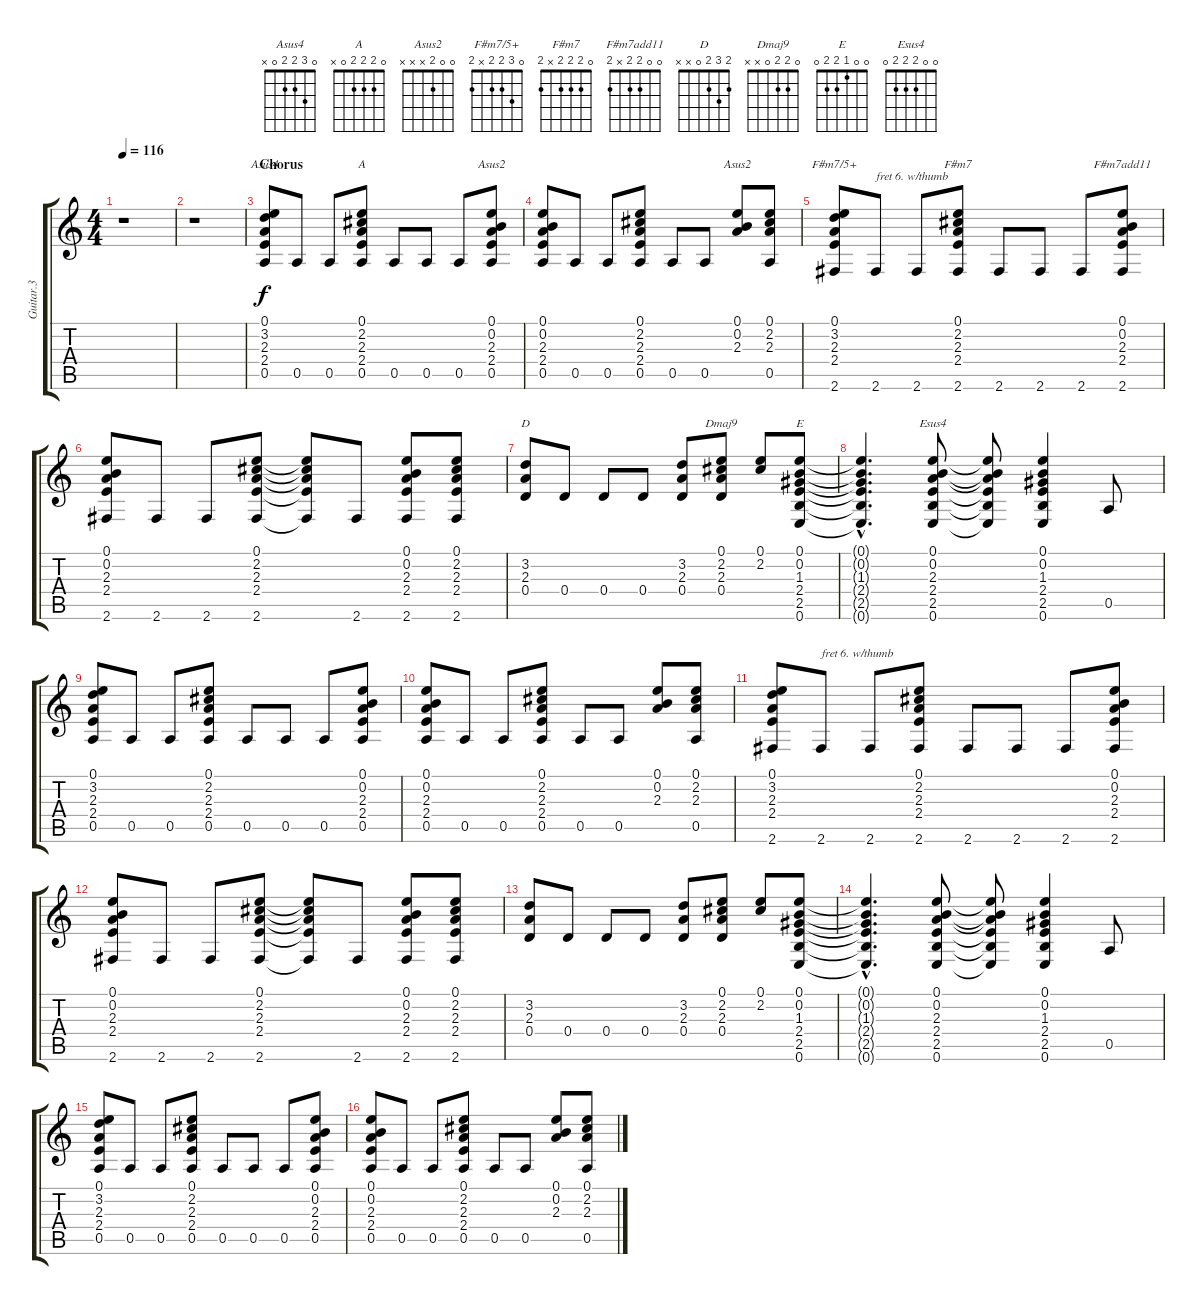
\track ("Guitar.3" "Guitar.3") {instrument acousticguitarsteel}
\staff {score tabs}
\tuning (E4 B3 G3 D3 A2 E2) {hide}
\chord ("Asus4" 0 3 2 2 0 x)
\chord ("A" 0 2 2 2 0 x)
\chord ("Asus2" 0 0 2 2 0 x)
\chord ("Asus2" 0 0 2 x x x)
\chord ("F#m7/5+" 0 3 2 2 x 2)
\chord ("F#m7" 0 2 2 2 x 2)
\chord ("F#m7add11" 0 0 2 2 x 2)
\chord ("D" 2 3 2 0 x x)
\chord ("Dmaj9" 0 2 2 0 x x)
\chord ("E" 0 0 1 2 2 0)
\chord ("Esus4" 0 0 2 2 2 0)
\ts (4 4)
\tempo 116
\clef g2
\ks c
r.1{dy f} |
r.1 |
\section ("" "Chorus")
(0.1 3.2 2.3 2.4 0.5).8{ch "Asus4"} 0.5.8 0.5.8 (0.1 2.2 2.3 2.4 0.5).8{ch "A"} 0.5.8 0.5.8 0.5.8 (0.1 0.2 2.3 2.4 0.5).8{ch "Asus2"} |
(0.1 0.2 2.3 2.4 0.5).8 0.5.8 0.5.8 (0.1 2.2 2.3 2.4 0.5).8 0.5.8 0.5.8 (0.1 0.2 2.3).8{ch "Asus2"} (0.1 2.2 2.3 0.5).8 |
(0.1 3.2 2.3 2.4 2.6).8{ch "F#m7/5+"} 2.6.8{txt "fret 6. w/thumb"} 2.6.8 (0.1 2.2 2.3 2.4 2.6).8{ch "F#m7"} 2.6.8 2.6.8 2.6.8 (0.1 0.2 2.3 2.4 2.6).8{ch "F#m7add11"} |
(0.1 0.2 2.3 2.4 2.6).8 2.6.8 2.6.8 (0.1 2.2 2.3 2.4 2.6).8 (0.1{t} 2.2{t} 2.3{t} 2.4{t} 2.6{t}).8 2.6.8 (0.1 0.2 2.3 2.4 2.6).8 (0.1 2.2 2.3 2.4 2.6).8 |
(3.2 2.3 0.4).8{ch "D"} 0.4.8 0.4.8 0.4.8 (3.2 2.3 0.4).8 (0.1 2.2 2.3 0.4).8{ch "Dmaj9"} (0.1 2.2).8 (0.1 0.2 1.3 2.4 2.5 0.6).8{ch "E"} |
(0.1{hac t} 0.2{hac t} 1.3{hac t} 2.4{hac t} 2.5{hac t} 0.6{hac t}).4{d} (0.1 0.2 2.3 2.4 2.5 0.6).8{ch "Esus4"} (0.1{t} 0.2{t} 2.3{t} 2.4{t} 2.5{t} 0.6{t}).8 (0.1 0.2 1.3 2.4 2.5 0.6).4 0.5.8 |
(0.1 3.2 2.3 2.4 0.5).8 0.5.8 0.5.8 (0.1 2.2 2.3 2.4 0.5).8 0.5.8 0.5.8 0.5.8 (0.1 0.2 2.3 2.4 0.5).8 |
(0.1 0.2 2.3 2.4 0.5).8 0.5.8 0.5.8 (0.1 2.2 2.3 2.4 0.5).8 0.5.8 0.5.8 (0.1 0.2 2.3).8 (0.1 2.2 2.3 0.5).8 |
(0.1 3.2 2.3 2.4 2.6).8 2.6.8{txt "fret 6. w/thumb"} 2.6.8 (0.1 2.2 2.3 2.4 2.6).8 2.6.8 2.6.8 2.6.8 (0.1 0.2 2.3 2.4 2.6).8 |
(0.1 0.2 2.3 2.4 2.6).8 2.6.8 2.6.8 (0.1 2.2 2.3 2.4 2.6).8 (0.1{t} 2.2{t} 2.3{t} 2.4{t} 2.6{t}).8 2.6.8 (0.1 0.2 2.3 2.4 2.6).8 (0.1 2.2 2.3 2.4 2.6).8 |
(3.2 2.3 0.4).8 0.4.8 0.4.8 0.4.8 (3.2 2.3 0.4).8 (0.1 2.2 2.3 0.4).8 (0.1 2.2).8 (0.1 0.2 1.3 2.4 2.5 0.6).8 |
(0.1{hac t} 0.2{hac t} 1.3{hac t} 2.4{hac t} 2.5{hac t} 0.6{hac t}).4{d} (0.1 0.2 2.3 2.4 2.5 0.6).8 (0.1{t} 0.2{t} 2.3{t} 2.4{t} 2.5{t} 0.6{t}).8 (0.1 0.2 1.3 2.4 2.5 0.6).4 0.5.8 |
(0.1 3.2 2.3 2.4 0.5).8 0.5.8 0.5.8 (0.1 2.2 2.3 2.4 0.5).8 0.5.8 0.5.8 0.5.8 (0.1 0.2 2.3 2.4 0.5).8 |
(0.1 0.2 2.3 2.4 0.5).8 0.5.8 0.5.8 (0.1 2.2 2.3 2.4 0.5).8 0.5.8 0.5.8 (0.1 0.2 2.3).8 (0.1 2.2 2.3 0.5).8
